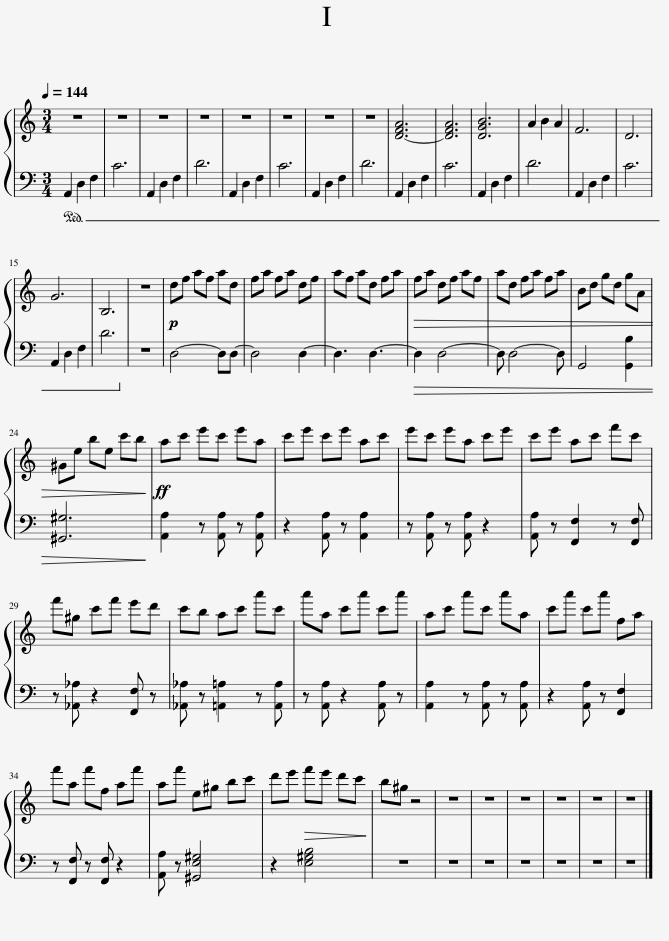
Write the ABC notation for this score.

X:1
%%score { 1 | 2 }
L:1/8
Q:1/4=144
M:3/4
I:linebreak $
K:C
V:1 treble
V:2 bass
V:1
 z6 | z6 | z6 | z6 | z6 | %5
 z6 | z6 | z6 | [D-FA]6 | [DFA]6 | %10
 [DGB]6 | A2 B2 A2 | F6 | D6 |$ G6 | %15
 B,6 | z6 |!p! df af ad | fa fa df | af ad fa | %20
!>(! fa df af | ad fa fa | Bd gd gA |$ ^Ge be c'b!>)! |!ff! ac' e'c' e'a | %25
 c'e' c'e' ac' | e'c' e'a c'e' | c'e' ac' f'c' |$ f'^g c'f' e'd' | c'b ac' a'c' | %30
 a'a c'a' c'a' | ac' a'c' a'a | c'a' c'a' fa |$ f'a f'f af' | af' e^g bc' | %35
 d'e'!>(! f'e' d'c'!>)! | b^g z4 | z6 | z6 | z6 | %40
 z6 | z6 | z6 |] %43
V:2
!ped! A,,2 D,2 F,2 | C6 | A,,2 D,2 F,2 | D6 | A,,2 D,2 F,2 | %5
 C6 | A,,2 D,2 F,2 | D6 | A,,2 D,2 F,2 | C6 | %10
 A,,2 D,2 F,2 | D6 | A,,2 D,2 F,2 | C6 |$ A,,2 D,2 F,2 | %15
 D6!ped-up! | z6 | D,4- D,D,- | D,4 D,2- | D,3 D,3- | %20
!>(! D,2 D,4- | D, D,4- D, | G,,4 [G,,B,]2 |$ [^G,,^G,]6!>)! | [A,,A,]2 z [A,,A,] z [A,,A,] | %25
 z2 [A,,A,] z [A,,A,]2 | z [A,,A,] z [A,,A,] z2 | [A,,A,] z [F,,F,]2 z [F,,F,] |$ z [_A,,_A,] z2 [F,,F,] z | [_A,,_A,] z [=A,,=A,]2 z [A,,A,] | %30
 z [A,,A,] z2 [A,,A,] z | [A,,A,]2 z [A,,A,] z [A,,A,] | z2 [A,,A,] z [F,,F,]2 |$ z [F,,F,] z [F,,F,] z2 | [A,,A,] z [^G,,E,^G,]4 | %35
 z2 [E,^G,B,]4 | z6 | z6 | z6 | z6 | %40
 z6 | z6 | z6 |] %43
